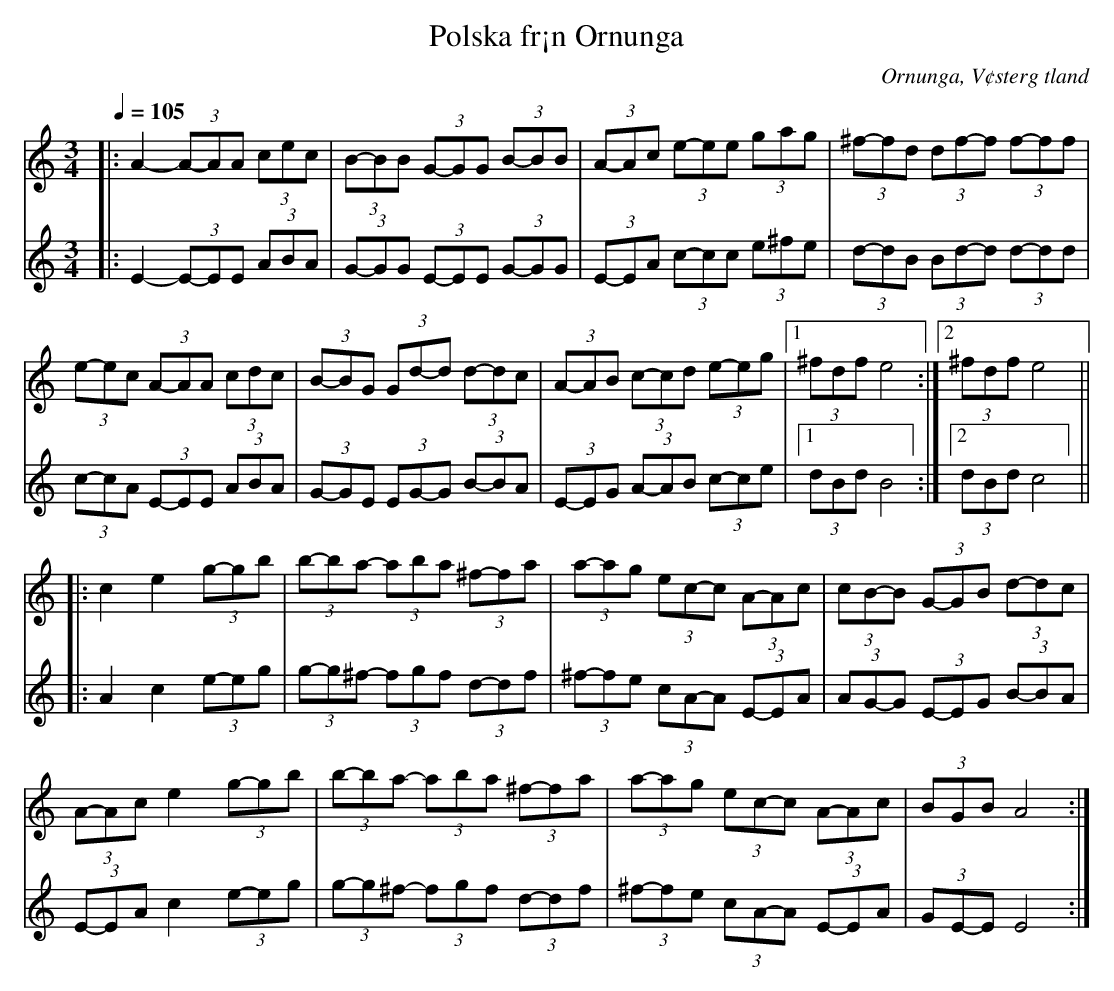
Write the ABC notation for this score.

X:1
Q:1/4=105
T:Polska fr¡n Ornunga
O: Ornunga, V¢sterg tland
M:3/4
L:1/8
K:Am
[V:1]|:A2- (3A-AA (3cec|(3B-BB (3G-GG (3B-BB|(3A-Ac (3e-ee (3gag|(3^f-fd (3df-f (3f-ff|
[V:2]|:E2- (3E-EE  (3ABA|(3G-GG (3E-EE (3G-GG|(3E-EA (3c-cc (3e^fe|(3d-dB (3Bd-d (3d-dd|
[V:1](3e-ec (3A-AA (3cdc|(3B-BG (3Gd-d (3d-dc|(3A-AB (3c-cd (3e-eg|1(3^fdf e4:|2(3^fdf e4||
[V:2](3c-cA (3E-EE (3ABA|(3G-GE (3EG-G (3B-BA|(3E-EG (3A-AB (3c-ce|1(3dBd B4:|2(3dBd c4||
[V:1]|:c2 e2 (3g-gb|(3b-ba- (3aba (3^f-fa|(3a-ag (3ec-c  (3A-Ac|(3cB-B (3G-GB (3d-dc|
[V:2]|:A2 c2 (3e-eg|(3g-g^f- (3fgf (3d-df|(3^f-fe (3cA-A (3E-EA|(3AG-G (3E-EG (3B-BA|
[V:1](3A-Ac e2 (3g-gb|(3b-ba- (3aba (3^f-fa|(3a-ag (3ec-c (3A-Ac|(3BGB A4:|
[V:2](3E-EA c2 (3e-eg|(3g-g^f- (3fgf (3d-df|(3^f-fe (3cA-A (3E-EA|(3GE-E E4:|
